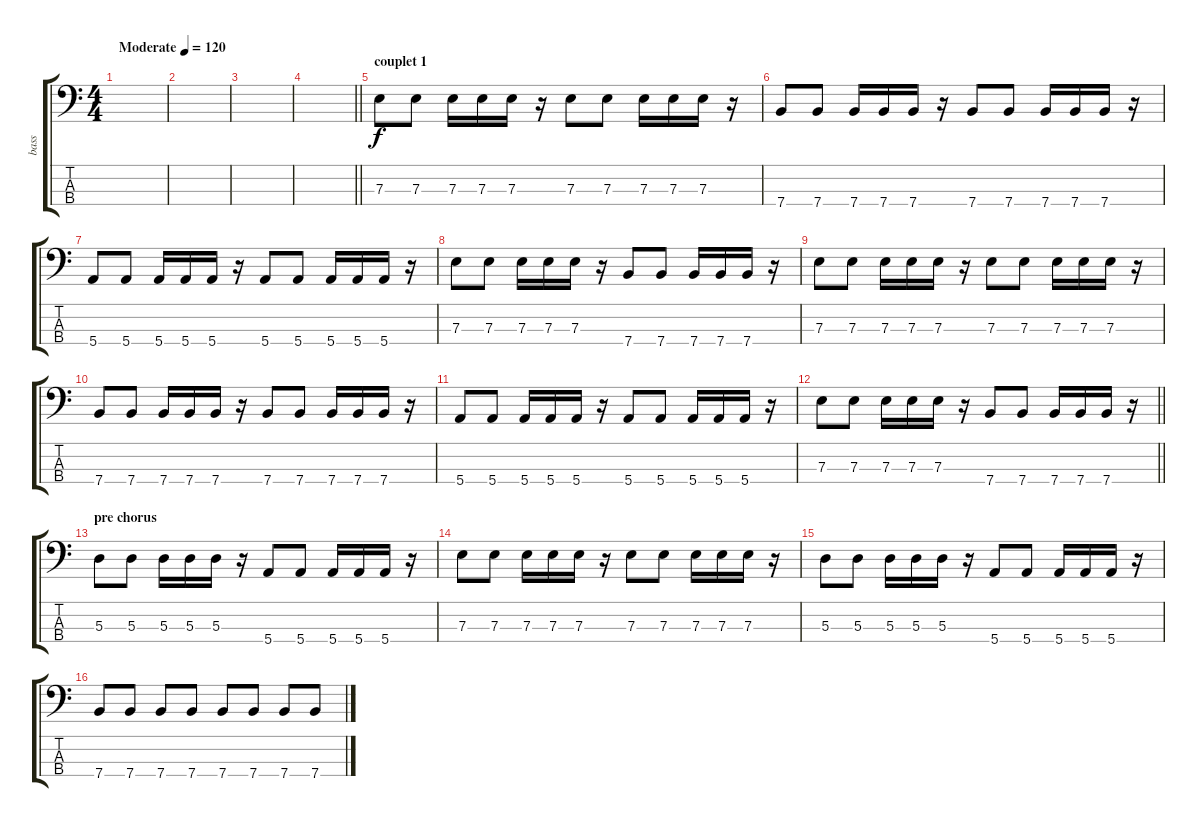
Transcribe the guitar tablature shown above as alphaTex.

\track ("bass" "bass") {instrument electricbasspick}
\staff {score tabs}
\tuning (G2 D2 A1 E1) {hide}
\ts (4 4)
\tempo (120 "Moderate")
\clef f4
\ks c
|
|
|
\barLineRight lightlight
|
\section ("" "couplet 1")
7.3.8 7.3.8 7.3.16 7.3.16 7.3.16 r.16 7.3.8 7.3.8 7.3.16 7.3.16 7.3.16 r.16 |
7.4.8 7.4.8 7.4.16 7.4.16 7.4.16 r.16 7.4.8 7.4.8 7.4.16 7.4.16 7.4.16 r.16 |
5.4.8 5.4.8 5.4.16 5.4.16 5.4.16 r.16 5.4.8 5.4.8 5.4.16 5.4.16 5.4.16 r.16 |
7.3.8 7.3.8 7.3.16 7.3.16 7.3.16 r.16 7.4.8 7.4.8 7.4.16 7.4.16 7.4.16 r.16 |
7.3.8 7.3.8 7.3.16 7.3.16 7.3.16 r.16 7.3.8 7.3.8 7.3.16 7.3.16 7.3.16 r.16 |
7.4.8 7.4.8 7.4.16 7.4.16 7.4.16 r.16 7.4.8 7.4.8 7.4.16 7.4.16 7.4.16 r.16 |
5.4.8 5.4.8 5.4.16 5.4.16 5.4.16 r.16 5.4.8 5.4.8 5.4.16 5.4.16 5.4.16 r.16 |
\barLineRight lightlight
7.3.8 7.3.8 7.3.16 7.3.16 7.3.16 r.16 7.4.8 7.4.8 7.4.16 7.4.16 7.4.16 r.16 |
\section ("" "pre chorus")
5.3.8 5.3.8 5.3.16 5.3.16 5.3.16 r.16 5.4.8 5.4.8 5.4.16 5.4.16 5.4.16 r.16 |
7.3.8 7.3.8 7.3.16 7.3.16 7.3.16 r.16 7.3.8 7.3.8 7.3.16 7.3.16 7.3.16 r.16 |
5.3.8 5.3.8 5.3.16 5.3.16 5.3.16 r.16 5.4.8 5.4.8 5.4.16 5.4.16 5.4.16 r.16 |
7.4.8 7.4.8 7.4.8 7.4.8 7.4.8 7.4.8 7.4.8 7.4.8
